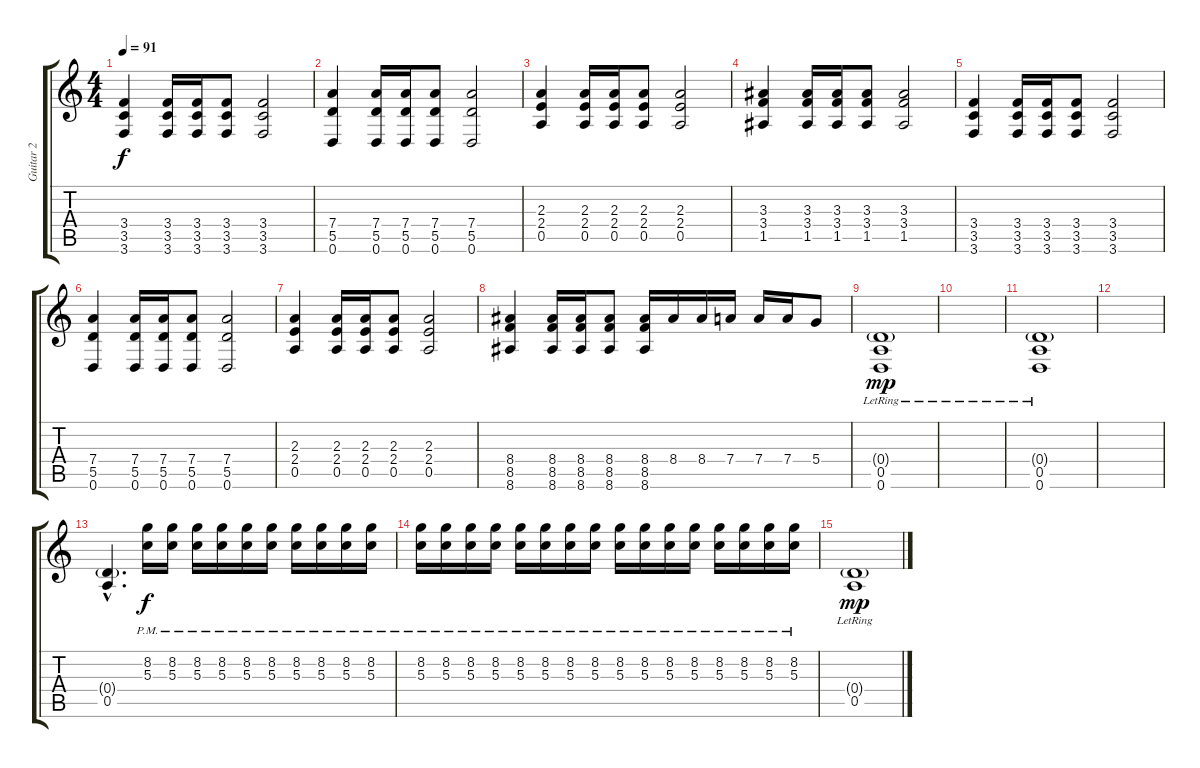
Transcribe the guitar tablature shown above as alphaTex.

\track ("Guitar 2" "Guitar 2") {instrument distortionguitar}
\staff {score tabs}
\tuning (E4 B3 G3 D3 A2 D2) {hide}
\ts (4 4)
\tempo 91
\clef g2
\ks c
(3.4 3.5 3.6).4{dy f} (3.4 3.5 3.6).16 (3.4 3.5 3.6).16 (3.4 3.5 3.6).8 (3.4 3.5 3.6).2 |
(7.4 5.5 0.6).4 (7.4 5.5 0.6).16 (7.4 5.5 0.6).16 (7.4 5.5 0.6).8 (7.4 5.5 0.6).2 |
(2.3 2.4 0.5).4 (2.3 2.4 0.5).16 (2.3 2.4 0.5).16 (2.3 2.4 0.5).8 (2.3 2.4 0.5).2 |
(3.3 3.4 1.5).4 (3.3 3.4 1.5).16 (3.3 3.4 1.5).16 (3.3 3.4 1.5).8 (3.3 3.4 1.5).2 |
(3.4 3.5 3.6).4 (3.4 3.5 3.6).16 (3.4 3.5 3.6).16 (3.4 3.5 3.6).8 (3.4 3.5 3.6).2 |
(7.4 5.5 0.6).4 (7.4 5.5 0.6).16 (7.4 5.5 0.6).16 (7.4 5.5 0.6).8 (7.4 5.5 0.6).2 |
(2.3 2.4 0.5).4 (2.3 2.4 0.5).16 (2.3 2.4 0.5).16 (2.3 2.4 0.5).8 (2.3 2.4 0.5).2 |
(8.4 8.5 8.6).4 (8.4 8.5 8.6).16 (8.4 8.5 8.6).16 (8.4 8.5 8.6).8 (8.4 8.5 8.6).16 8.4.16 8.4.16 7.4.16 7.4.16 7.4.16 5.4.8 |
(0.4{g} 0.5{lr} 0.6).1{dy mp} |
|
(0.4{g} 0.5{lr} 0.6).1 |
|
(0.4{g hac} 0.5{hac}).4{d} (8.2{pm} 5.3).16{dy f} (8.2{pm} 5.3).16 (8.2{pm} 5.3).16 (8.2{pm} 5.3).16 (8.2{pm} 5.3).16 (8.2{pm} 5.3).16 (8.2{pm} 5.3).16 (8.2{pm} 5.3).16 (8.2{pm} 5.3).16 (8.2{pm} 5.3).16 |
(8.2{pm} 5.3).16 (8.2{pm} 5.3).16 (8.2{pm} 5.3).16 (8.2{pm} 5.3).16 (8.2{pm} 5.3).16 (8.2{pm} 5.3).16 (8.2{pm} 5.3).16 (8.2{pm} 5.3).16 (8.2{pm} 5.3).16 (8.2{pm} 5.3).16 (8.2{pm} 5.3).16 (8.2{pm} 5.3).16 (8.2{pm} 5.3).16 (8.2{pm} 5.3).16 (8.2{pm} 5.3).16 (8.2{pm} 5.3).16 |
(0.4{g} 0.5{lr}).1{dy mp volume 12 instrument distortionguitar}
